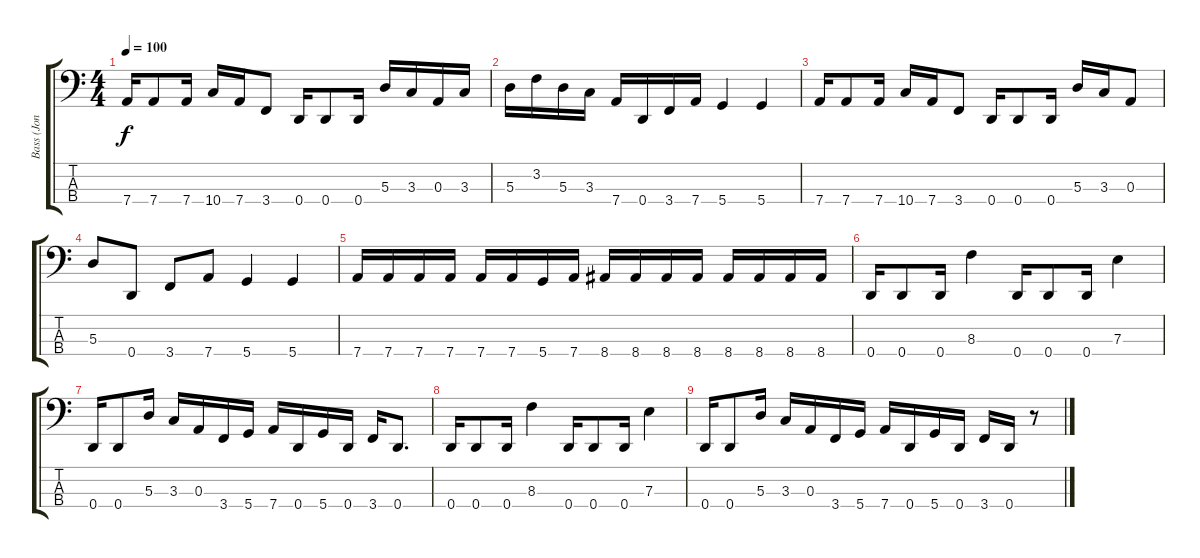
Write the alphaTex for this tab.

\track ("Bass (Jon Gallant)" "Bass (Jon ") {instrument electricbassfinger}
\staff {score tabs}
\tuning (G2 D2 A1 D1) {hide}
\ts (4 4)
\tempo 100
\clef f4
\ks c
7.4.16{dy f} 7.4.8 7.4.16 10.4.16 7.4.16 3.4.8 0.4.16 0.4.8 0.4.16 5.3.16 3.3.16 0.3.16 3.3.16 |
5.3.16 3.2.16 5.3.16 3.3.16 7.4.16 0.4.16 3.4.16 7.4.16 5.4.4 5.4.4 |
7.4.16 7.4.8 7.4.16 10.4.16 7.4.16 3.4.8 0.4.16 0.4.8 0.4.16 5.3.16 3.3.16 0.3.8 |
5.3.8 0.4.8 3.4.8 7.4.8 5.4.4 5.4.4 |
7.4.16 7.4.16 7.4.16 7.4.16 7.4.16 7.4.16 5.4.16 7.4.16 8.4.16 8.4.16 8.4.16 8.4.16 8.4.16 8.4.16 8.4.16 8.4.16 |
0.4.16 0.4.8 0.4.16 8.3.4 0.4.16 0.4.8 0.4.16 7.3.4 |
0.4.16 0.4.8 5.3.16 3.3.16 0.3.16 3.4.16 5.4.16 7.4.16 0.4.16 5.4.16 0.4.16 3.4.16 0.4.8{d} |
0.4.16 0.4.8 0.4.16 8.3.4 0.4.16 0.4.8 0.4.16 7.3.4 |
0.4.16 0.4.8 5.3.16 3.3.16 0.3.16 3.4.16 5.4.16 7.4.16 0.4.16 5.4.16 0.4.16 3.4.16 0.4.16 r.8
